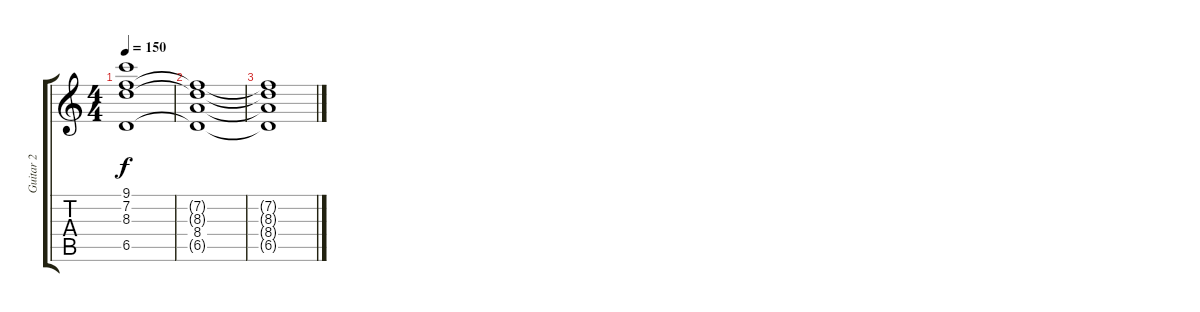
\track ("Guitar 2" "Guitar 2") {instrument distortionguitar}
\staff {score tabs}
\tuning (Eb4 Bb3 Gb3 Db3 Ab2 Eb2) {hide}
\ts (4 4)
\tempo 150
\clef g2
\ks c
(9.1{t} 7.2{t} 8.3{t} 6.5{t}).1{dy f} |
(7.2{t} 8.3{t} 8.4{t} 6.5{t}).1 |
(7.2{t} 8.3{t} 8.4{t} 6.5{t}).1
